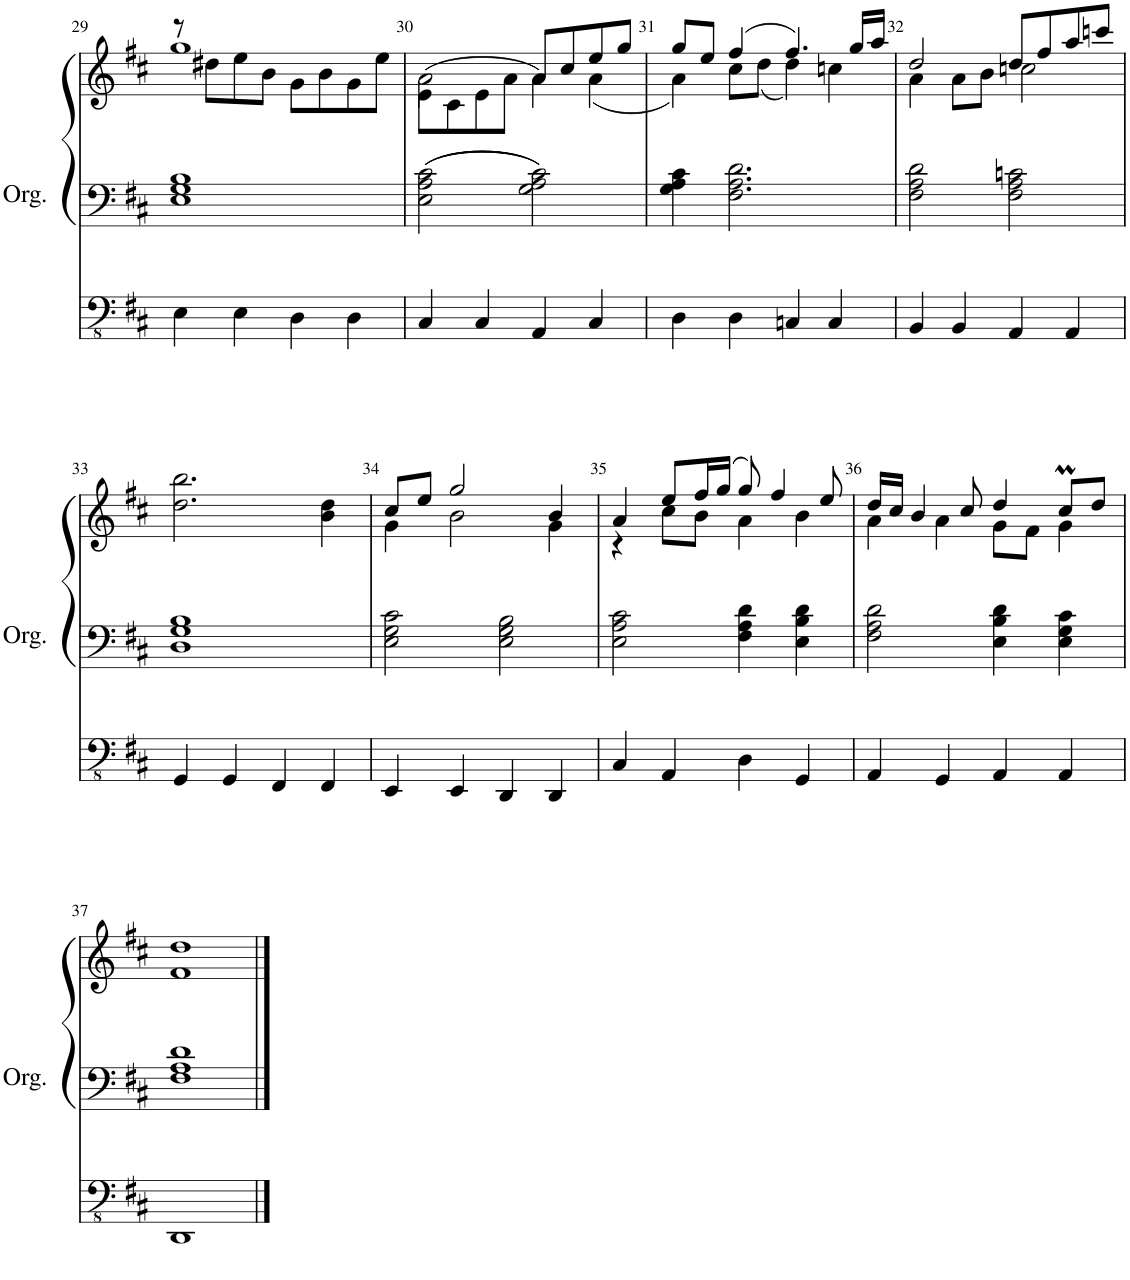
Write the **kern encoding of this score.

**kern	**kern	**kern
*part1	*part1	*part1
*staff3	*staff2	*staff1
*I"Orgue à tuyaux	*	*
*I'Org.	*	*
!!LO:PB:g=z
*clefFv4	*clefF4	*clefG2
*k[f#c#]	*k[f#c#]	*k[f#c#]
*M4/4	*M4/4	*M4/4
*met(c)	*met(c)	*met(c)
=29	=29	=29
*	*	*^
4EE\	1E 1G 1B	8r	1gg
.	.	8dd#X\L	.
4EE\	.	8ee\	.
.	.	8b\J	.
4DD\	.	8g\L	.
.	.	8b\	.
4DD\	.	8g\	.
.	.	8ee\J	.
=30	=30	=30	=30
4CC#/	2E\ 2A\ 2c#\	8e\L	(>2a\
.	.	8c#\	.
4CC#/	.	8e\	.
.	.	8a\J	.
4AAA/	2G\ 2A\ 2c#\	8a/L	4a\)
.	.	8cc#/	.
4CC#/	.	8ee/	(4a\
.	.	8gg/J	.
=31	=31	=31	=31
4DD\	4G\ 4A\ 4c#\	8gg/L	4a\)
.	.	8ee/J	.
4DD\	2.F#\ 2.A\ 2.d\	(4ff#/	8cc#\L
.	.	.	(8dd\J
4CCn/	.	4.ff#/)	4dd\)
4CC/	.	.	4ccn\
.	.	16gg/LL	.
.	.	16aa/JJ	.
=32	=32	=32	=32
4BBB/	2F#\ 2A\ 2d\	2dd/	4a\
4BBB/	.	.	8a\L
.	.	.	8b\J
4AAA/	2F#\ 2A\ 2cn\	8dd/L	2ccn\
.	.	8ff#/	.
4AAA/	.	8aa/	.
.	.	8cccn/J	.
*	*	*v	*v
!!LO:LB:g=z
=33	=33	=33
4GGG/	1D 1G 1B	2.dd\ 2.bb\
4GGG/	.	.
4FFF#/	.	.
4FFF#/	.	4b\ 4dd\
=34	=34	=34
*	*	*^
4EEE/	2E\ 2G\ 2c#\	8cc#/L	4g\
.	.	8ee/J	.
4EEE/	.	2gg/	2b\
4DDD/	2E\ 2G\ 2B\	.	.
4DDD/	.	4b/	4g\
=35	=35	=35	=35
4CC#/	2E\ 2A\ 2c#\	4a/	4r
4AAA/	.	8ee/L	8cc#\L
.	.	16ff#/L	8b\J
.	.	(16gg/JJ	.
4DD\	4F#\ 4A\ 4d\	8gg/)	4a\
.	.	4ff#/	.
4GGG/	4E\ 4B\ 4d\	.	4b\
.	.	8ee/	.
=36	=36	=36	=36
4AAA/	2F#\ 2A\ 2d\	16dd/LL	4a\
.	.	16cc#/JJ	.
.	.	4b/	.
4GGG/	.	.	4a\
.	.	8cc#/	.
4AAA/	4E\ 4B\ 4d\	4dd/	8g\L
.	.	.	8f#\J
4AAA/	4E\ 4G\ 4c#\	8cc#m/L	4g\
.	.	8dd/J	.
*	*	*v	*v
!!LO:LB:g=z
=37	=37	=37
1DDD	1F# 1A 1d	1f# 1dd
==	==	==
*-	*-	*-
